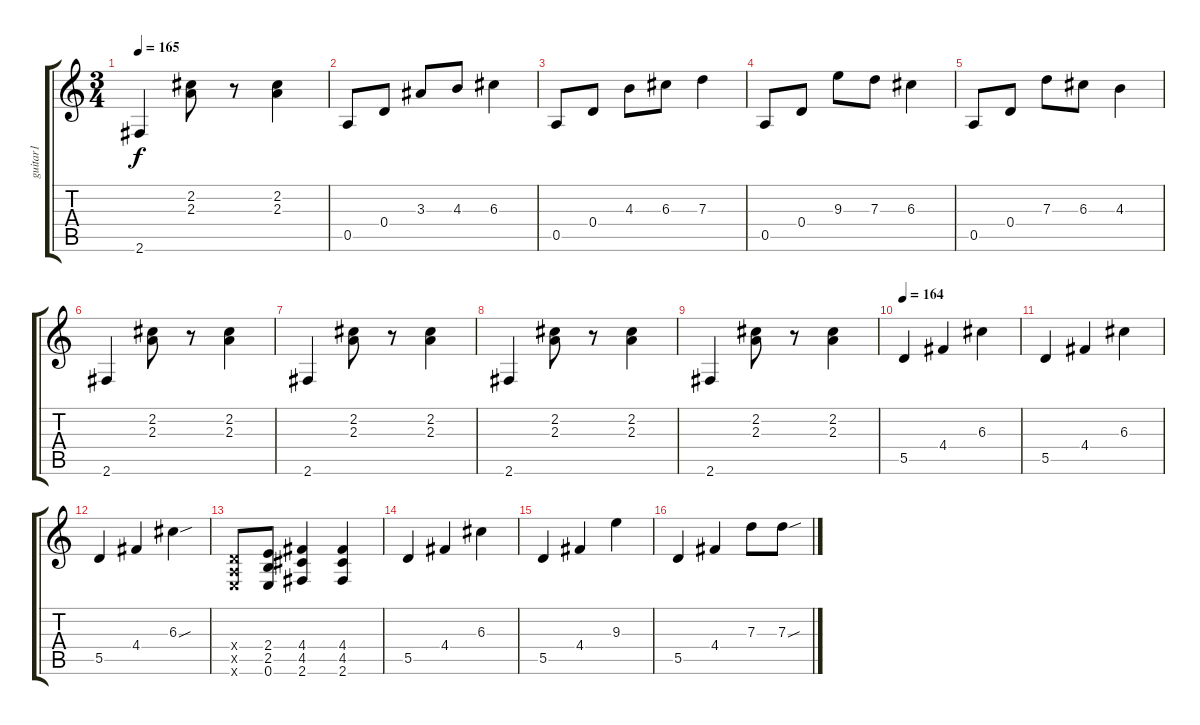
\track ("guitar1" "guitar1") {instrument electricguitarclean}
\staff {score tabs}
\tuning (E4 B3 G3 D3 A2 E2) {hide}
\ts (3 4)
\tempo 165
\clef g2
\ks c
2.6.4{dy f} (2.2 2.3).8 r.8 (2.2 2.3).4 |
0.5.8 0.4.8 3.3.8 4.3.8 6.3.4 |
0.5.8 0.4.8 4.3.8 6.3.8 7.3.4 |
0.5.8 0.4.8 9.3.8 7.3.8 6.3.4 |
0.5.8 0.4.8 7.3.8 6.3.8 4.3.4 |
2.6.4 (2.2 2.3).8 r.8 (2.2 2.3).4 |
2.6.4 (2.2 2.3).8 r.8 (2.2 2.3).4 |
2.6.4 (2.2 2.3).8 r.8 (2.2 2.3).4 |
2.6.4 (2.2 2.3).8 r.8 (2.2 2.3).4 |
\tempo 164
5.5.4{instrument overdrivenguitar} 4.4.4 6.3.4 |
5.5.4 4.4.4 6.3.4 |
5.5.4 4.4.4 6.3{sou}.4 |
(0.4{x} 0.5{x} 0.6{x}).8 (2.4 2.5 0.6).8 (4.4 4.5 2.6).4 (4.4 4.5 2.6).4 |
5.5.4 4.4.4 6.3.4 |
5.5.4 4.4.4 9.3.4 |
5.5.4 4.4.4 7.3.8 7.3{sou}.8
